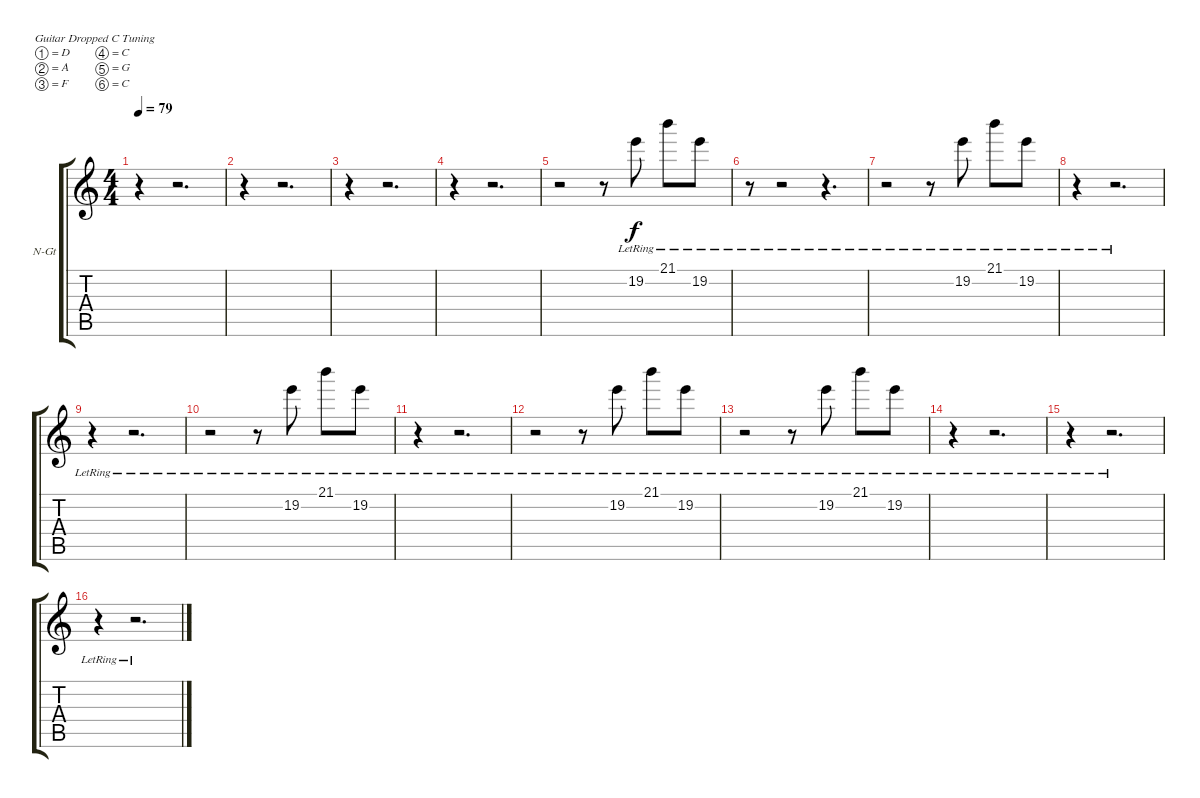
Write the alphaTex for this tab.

\bracketExtendMode groupsimilarinstruments
\firstSystemTrackNameOrientation horizontal
\otherSystemsTrackNameOrientation horizontal
\track ("Piano H" "N-Gt") {instrument acousticguitarnylon}
\staff {score tabs}
\tuning (D4 A3 F3 C3 G2 C2)
\ts (4 4)
\beaming (8 2 2 2 2)
\tempo 79
\clef g2
\ks c
r.4{dy f instrument acousticguitarnylon} r.2{d} |
r.4 r.2{d} |
r.4 r.2{d} |
r.4 r.2{d} |
r.2 r.8 19.2{lr}.8 21.1{lr}.8 19.2{lr}.8 |
r.8 r.2 r.4{d} |
r.2 r.8 19.2{lr}.8 21.1{lr}.8 19.2{lr}.8 |
r.4 r.2{d} |
r.4 r.2{d} |
r.2 r.8 19.2{lr}.8 21.1{lr}.8 19.2{lr}.8 |
r.4 r.2{d} |
r.2 r.8 19.2{lr}.8 21.1{lr}.8 19.2{lr}.8 |
r.2 r.8 19.2{lr}.8 21.1{lr}.8 19.2{lr}.8 |
r.4 r.2{d} |
r.4 r.2{d} |
r.4 r.2{d}
